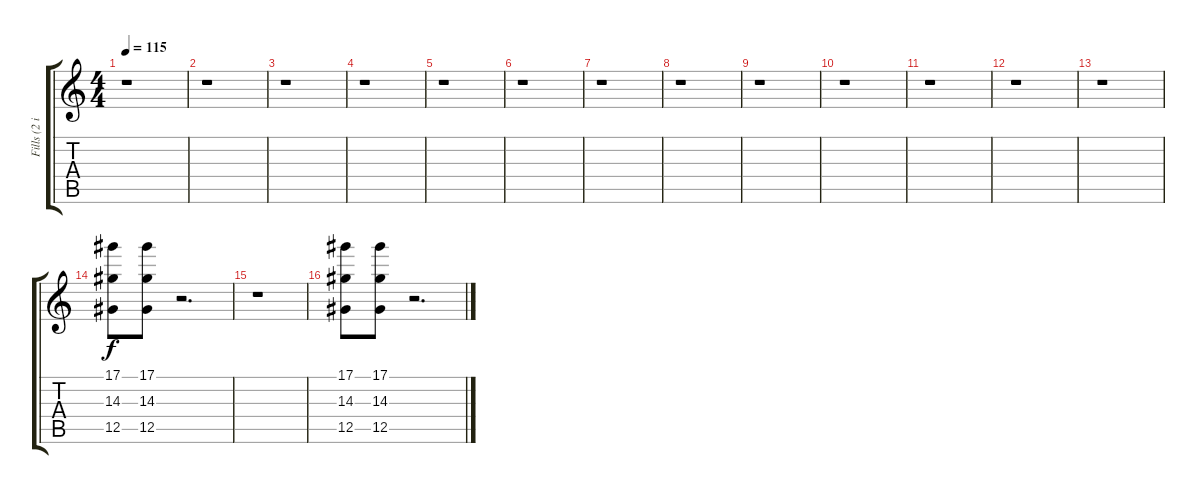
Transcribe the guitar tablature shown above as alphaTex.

\track ("Fills (2 in 1)" "Fills (2 i") {instrument overdrivenguitar}
\staff {score tabs}
\tuning (Eb4 Bb3 Gb3 Db3 Ab2 Eb2) {hide}
\ts (4 4)
\tempo 115
\clef g2
\ks c
r.1{dy f} |
r.1 |
r.1 |
r.1 |
r.1 |
r.1 |
r.1 |
r.1 |
r.1 |
r.1 |
r.1 |
r.1 |
r.1 |
(17.1 14.3 12.5).8 (17.1 14.3 12.5).8 r.2{d} |
r.1 |
(17.1 14.3 12.5).8 (17.1 14.3 12.5).8 r.2{d}
